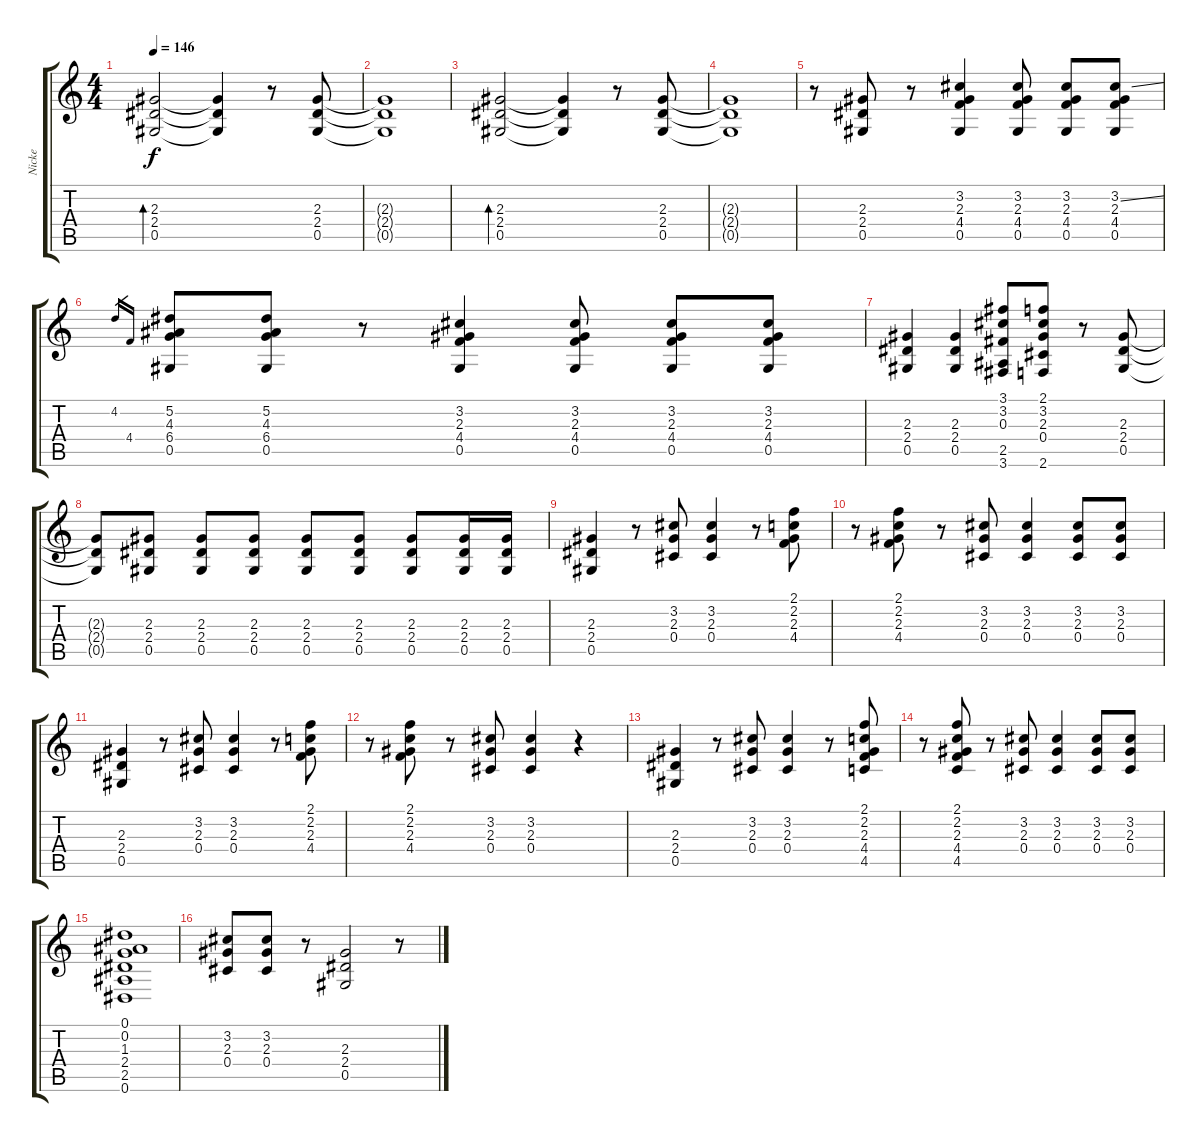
\track ("Nicke" "Nicke") {instrument distortionguitar}
\staff {score tabs}
\tuning (Eb4 Bb3 Gb3 Db3 Ab2 Eb2) {hide}
\ts (4 4)
\tempo 146
\clef g2
\ks c
(2.3 2.4 0.5).2{bd 240 dy f instrument distortionguitar} (2.3{t} 2.4{t} 0.5{t}).4 r.8 (2.3 2.4 0.5).8 |
(2.3{t} 2.4{t} 0.5{t}).1 |
(2.3 2.4 0.5).2{bd 240} (2.3{t} 2.4{t} 0.5{t}).4 r.8 (2.3 2.4 0.5).8 |
(2.3{t} 2.4{t} 0.5{t}).1 |
r.8 (2.3 2.4 0.5).8 r.8 (3.2 2.3 4.4 0.5).4 (3.2 2.3 4.4 0.5).8 (3.2 2.3 4.4 0.5).8 (3.2{ss} 2.3 4.4 0.5).8 |
4.2.16{gr} 4.4.16{gr} (5.2 4.3 6.4 0.5).8 (5.2 4.3 6.4 0.5).8 r.8 (3.2 2.3 4.4 0.5).4 (3.2 2.3 4.4 0.5).8 (3.2 2.3 4.4 0.5).8 (3.2 2.3 4.4 0.5).8 |
(2.3 2.4 0.5).4 (2.3 2.4 0.5).4 (3.1 3.2 0.3 2.5 3.6).8 (2.1 3.2 2.3 0.4 2.6).8 r.8 (2.3 2.4 0.5).8 |
(2.3{t} 2.4{t} 0.5{t}).8 (2.3 2.4 0.5).8 (2.3 2.4 0.5).8 (2.3 2.4 0.5).8 (2.3 2.4 0.5).8 (2.3 2.4 0.5).8 (2.3 2.4 0.5).8 (2.3 2.4 0.5).16 (2.3 2.4 0.5).16 |
(2.3 2.4 0.5).4 r.8 (3.2 2.3 0.4).8 (3.2 2.3 0.4).4 r.8 (2.1 2.2 2.3 4.4).8 |
r.8 (2.1 2.2 2.3 4.4).8 r.8 (3.2 2.3 0.4).8 (3.2 2.3 0.4).4 (3.2 2.3 0.4).8 (3.2 2.3 0.4).8 |
(2.3 2.4 0.5).4 r.8 (3.2 2.3 0.4).8 (3.2 2.3 0.4).4 r.8 (2.1 2.2 2.3 4.4).8 |
r.8 (2.1 2.2 2.3 4.4).8 r.8 (3.2 2.3 0.4).8 (3.2 2.3 0.4).4 r.4 |
(2.3 2.4 0.5).4 r.8 (3.2 2.3 0.4).8 (3.2 2.3 0.4).4 r.8 (2.1 2.2 2.3 4.4 4.5).8 |
r.8 (2.1 2.2 2.3 4.4 4.5).8 r.8 (3.2 2.3 0.4).8 (3.2 2.3 0.4).4 (3.2 2.3 0.4).8 (3.2 2.3 0.4).8 |
(0.1 0.2 1.3 2.4 2.5 0.6).1 |
(3.2 2.3 0.4).8 (3.2 2.3 0.4).8 r.8 (2.3 2.4 0.5).2 r.8
